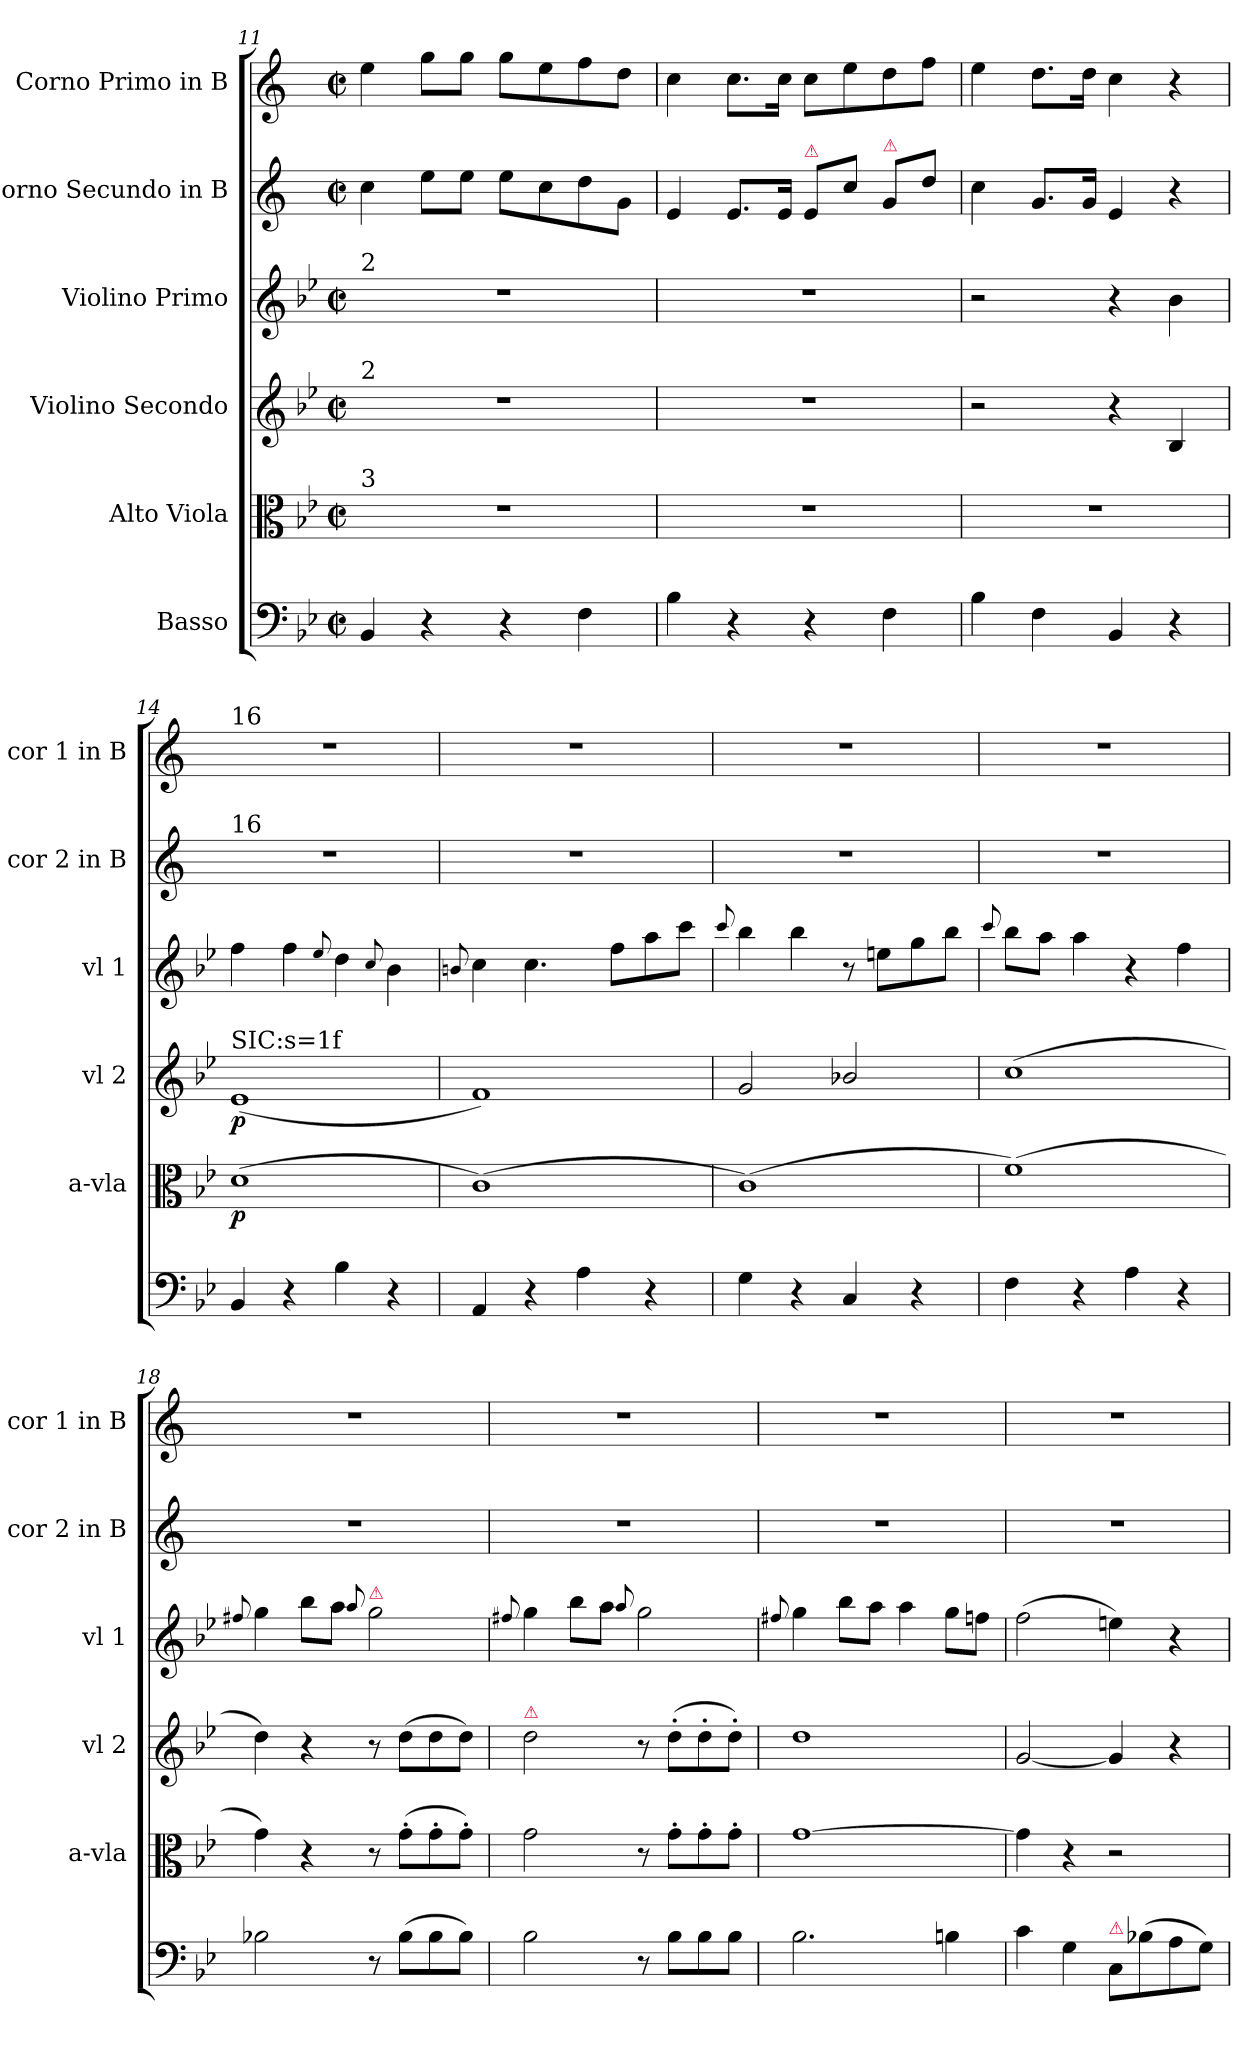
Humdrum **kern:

**kern	**kern	**dynam	**kern	**dynam	**kern	**kern	**kern
*part6	*part5	*part5	*part4	*part4	*part3	*part2	*part1
*staff6	*staff5	*staff5	*staff4	*staff4	*staff3	*staff2	*staff1
*I"Basso	*I"Alto Viola	*	*I"Violino Secondo	*	*I"Violino Primo	*I"Corno Secundo in B	*I"Corno Primo in B
*	*I'a-vla	*	*I'vl 2	*	*I'vl 1	*I'cor 2 in B	*I'cor 1 in B
*clefF4	*clefC3	*	*clefG2	*	*clefG2	*clefG2	*clefG2
*	*	*	*	*	*	*ITrd1c2	*ITrd1c2
*k[b-e-]	*k[b-e-]	*	*k[b-e-]	*	*k[b-e-]	*k[b-e-]	*k[b-e-]
*M2/2	*M2/2	*	*M2/2	*	*M2/2	*M2/2	*M2/2
*met(c|)	*met(c|)	*	*met(c|)	*	*met(c|)	*met(c|)	*met(c|)
=11	=11	=11	=11	=11	=11	=11	=11
!	!	!	!	!	!LO:TX:a:t=2	!	!
!	!	!	!LO:TX:a:t=2	!	!	!	!
!	!LO:TX:a:t=3	!	!	!	!	!	!
4BB-/	1r	.	1r	.	1r	4b-\	4dd\
4r	.	.	.	.	.	8dd\L	8ff\L
.	.	.	.	.	.	8dd\J	8ff\J
4r	.	.	.	.	.	8dd\L	8ff\L
.	.	.	.	.	.	8b-\	8dd\
4F\	.	.	.	.	.	8cc\	8ee-\
.	.	.	.	.	.	8f\J	8cc\J
=12	=12	=12	=12	=12	=12	=12	=12
4B-\	1r	.	1r	.	1r	4d/	4b-\
4r	.	.	.	.	.	8.d/L	8.b-\L
.	.	.	.	.	.	16d/Jk	16b-\Jk
!	!	!	!	!	!	!LO:TX:a:color=crimson:t=⚠	!
4r	.	.	.	.	.	8d/L	8b-\L
.	.	.	.	.	.	8b-\J	8dd\
!	!	!	!	!	!	!LO:TX:a:color=crimson:t=⚠	!
4F\	.	.	.	.	.	8f/L	8cc\
.	.	.	.	.	.	8cc\J	8ee-\J
=13	=13	=13	=13	=13	=13	=13	=13
4B-\	1r	.	2r	.	2r	4b-\	4dd\
4F\	.	.	.	.	.	8.f/L	8.cc\L
.	.	.	.	.	.	16f/Jk	16cc\Jk
4BB-/	.	.	4r	.	4r	4d/	4b-\
4r	.	.	4B-/	.	4b-\	4r	4r
=14	=14	=14	=14	=14	=14	=14	=14
!	!	!	!	!	!	!	!LO:TX:a:t=16
!	!	!	!	!	!	!LO:TX:a:t=16	!
!	!	!	!LO:TX:a:t=SIC&colon;s=1f	!	!	!	!
4BB-/	(1d	p	(1e-	p	4ff\	1r	1r
4r	.	.	.	.	4ff\	.	.
.	.	.	.	.	8qqee-/	.	.
4B-\	.	.	.	.	4dd\	.	.
.	.	.	.	.	8qqcc/	.	.
4r	.	.	.	.	4b-\	.	.
=15	=15	=15	=15	=15	=15	=15	=15
.	.	.	.	.	8qqbn/	.	.
4AA/	(1c)	.	1f)	.	4cc\	1r	1r
4r	.	.	.	.	4.cc\	.	.
4A\	.	.	.	.	.	.	.
.	.	.	.	.	8ff\L	.	.
4r	.	.	.	.	8aa\	.	.
.	.	.	.	.	8ccc\J	.	.
=16	=16	=16	=16	=16	=16	=16	=16
.	.	.	.	.	8qqccc/	.	.
4G\	(1c)	.	2g/	.	4bb-\	1r	1r
4r	.	.	.	.	4bb-\	.	.
4C/	.	.	2b-X/	.	8r	.	.
.	.	.	.	.	8een\L	.	.
4r	.	.	.	.	8gg\	.	.
.	.	.	.	.	8bb-\J	.	.
=17	=17	=17	=17	=17	=17	=17	=17
.	.	.	.	.	8qqccc/	.	.
4F\	(1f)	.	(1cc	.	8bb-\L	1r	1r
.	.	.	.	.	8aa\J	.	.
4r	.	.	.	.	4aa\	.	.
4A\	.	.	.	.	4r	.	.
4r	.	.	.	.	4ff\	.	.
=18	=18	=18	=18	=18	=18	=18	=18
.	.	.	.	.	8qqff#X/	.	.
2B-X\	4g\)	.	4dd\)	.	4gg\	1r	1r
.	4r	.	4r	.	8bb-\L	.	.
.	.	.	.	.	8aa\J	.	.
.	.	.	.	.	8qqaa/	.	.
!	!	!	!	!	!LO:TX:a:color=crimson:t=⚠	!	!
8r	8r	.	8r	.	2gg\	.	.
(8B-\L	(8g'\L	.	(8dd\L	.	.	.	.
8B-\	8g'\	.	8dd\	.	.	.	.
8B-\J)	8g'\J)	.	8dd\J)	.	.	.	.
=19	=19	=19	=19	=19	=19	=19	=19
.	.	.	.	.	8qqff#X/	.	.
!	!	!	!LO:TX:a:color=crimson:t=⚠	!	!	!	!
2B-\	2g\	.	2dd\	.	4gg\	1r	1r
.	.	.	.	.	8bb-\L	.	.
.	.	.	.	.	8aa\J	.	.
.	.	.	.	.	8qqaa/	.	.
8r	8r	.	8r	.	2gg\	.	.
8B-\L	8g'\L	.	(8dd'\L	.	.	.	.
8B-\	8g'\	.	8dd'\	.	.	.	.
8B-\J	8g'\J	.	8dd'\J)	.	.	.	.
=20	=20	=20	=20	=20	=20	=20	=20
.	.	.	.	.	8qqff#X/	.	.
2.B-\	[1g	.	1dd	.	4gg\	1r	1r
.	.	.	.	.	8bb-\L	.	.
.	.	.	.	.	8aa\J	.	.
.	.	.	.	.	4aa\	.	.
4Bn\	.	.	.	.	8gg\L	.	.
.	.	.	.	.	8ffn\J	.	.
=21	=21	=21	=21	=21	=21	=21	=21
4c\	4g\]	.	[2g/	.	(2ff\	1r	1r
4G\	4r	.	.	.	.	.	.
!LO:TX:a:color=crimson:t=⚠	!	!	!	!	!	!	!
8C/L	2r	.	4gn/]	.	4een\)	.	.
(8B-X\	.	.	.	.	.	.	.
8A\	.	.	4r	.	4r	.	.
8G\J)	.	.	.	.	.	.	.
=	=	=	=	=	=	=	=
*-	*-	*-	*-	*-	*-	*-	*-
